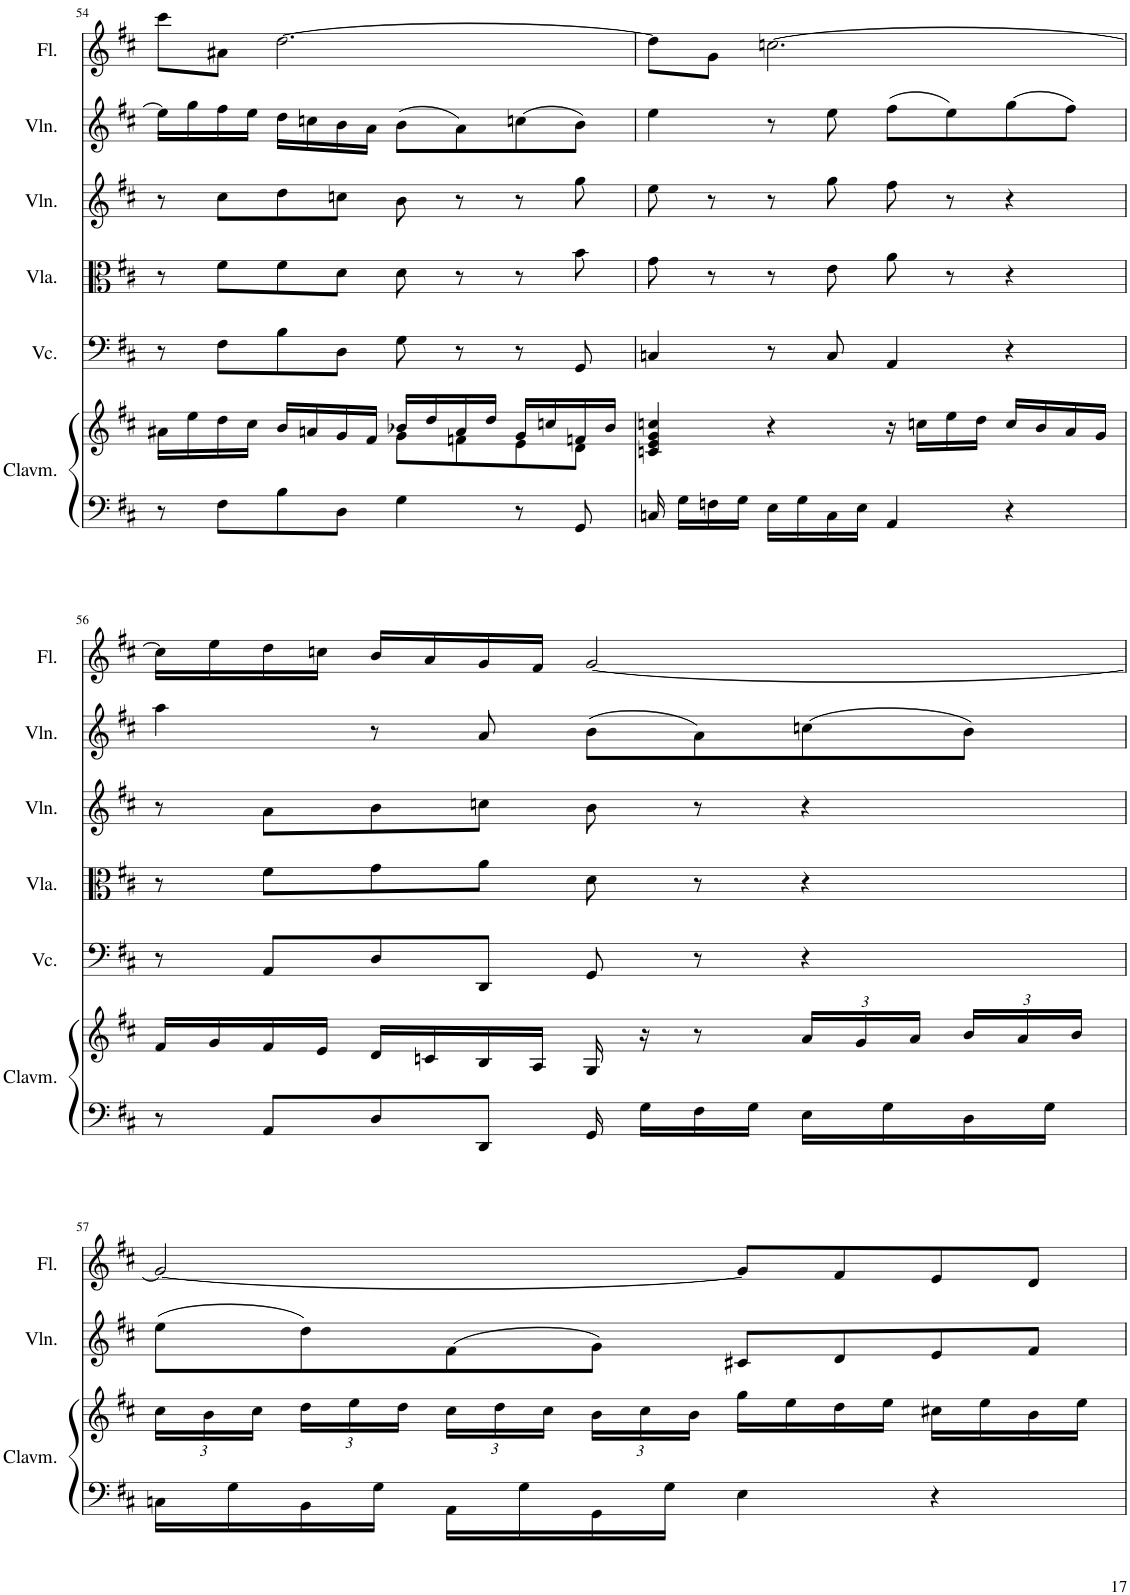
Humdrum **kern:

**kern	**kern	**kern	**kern	**kern	**kern	**kern
*part6	*part6	*part5	*part4	*part3	*part2	*part1
*staff7	*staff6	*staff5	*staff4	*staff3	*staff2	*staff1
*I"Clavicémbalo	*	*I"Violonchelo	*I"Viola	*I"Violín	*I"Violín	*I"Flauta
*I'Clavm.	*	*I'Vc.	*I'Vla.	*I'Vln.	*I'Vln.	*I'Fl.
!!LO:PB:g=z
*clefF4	*clefG2	*clefF4	*clefC3	*clefG2	*clefG2	*clefG2
*k[f#c#]	*k[f#c#]	*k[f#c#]	*k[f#c#]	*k[f#c#]	*k[f#c#]	*k[f#c#]
*M2/2	*M2/2	*M2/2	*M2/2	*M2/2	*M2/2	*M2/2
*met(c|)	*met(c|)	*met(c|)	*met(c|)	*met(c|)	*met(c|)	*met(c|)
=54	=54	=54	=54	=54	=54	=54
*	*^	*	*	*	*	*
8r	16a#X\LL	2ryy	8r	8r	8r	16ee\LL]	8ccc#\L
.	16ee\	.	.	.	.	16gg\	.
8F#\L	16dd\	.	8F#\L	8f#\L	8cc#\L	16ff#\	8a#X\J
.	16cc#\JJ	.	.	.	.	16ee\JJ	.
8B\	16b/LL	.	8B\	8f#\	8dd\	16dd\LL	[2.dd\
.	16an/	.	.	.	.	16ccn\	.
8D\J	16g/	.	8D\J	8d\J	8ccn\J	16b\	.
.	16f#/JJ	.	.	.	.	16a\JJ	.
4G\	16b-X/LL	8g\L	8G\	8d\	8b\	(8b\L	.
.	16dd/	.	.	.	.	.	.
.	16a/	8fn\	8r	8r	8r	8a\)	.
.	16dd/JJ	.	.	.	.	.	.
8r	16g/LL	8e\	8r	8r	8r	(8ccn\	.
.	16ccn/	.	.	.	.	.	.
8GG/	16fn/	8d\J	8GG/	8b\	8gg\	8b\J)	.
.	16b-/JJ	.	.	.	.	.	.
*	*v	*v	*	*	*	*	*
=55	=55	=55	=55	=55	=55	=55
16Cn/	4cn/ 4e/ 4g/ 4ccn/	4Cn/	8g\	8ee\	4ee\	8dd\L]
16G\LL	.	.	.	.	.	.
16Fn\	.	.	8r	8r	.	8g\J
16G\JJ	.	.	.	.	.	.
16E\LL	4r	8r	8r	8r	8r	[2.ccn\
16G\	.	.	.	.	.	.
16C\	.	8C/	8e\	8gg\	8ee\	.
16E\JJ	.	.	.	.	.	.
4AA/	16r	4AA/	8a\	8ff#\	(8ff#\L	.
.	16ccn\LL	.	.	.	.	.
.	16ee\	.	8r	8r	8ee\)	.
.	16dd\JJ	.	.	.	.	.
4r	16cc/LL	4r	4r	4r	(8gg\	.
.	16b/	.	.	.	.	.
.	16a/	.	.	.	8ff#\J)	.
.	16g/JJ	.	.	.	.	.
!!LO:LB:g=z
=56	=56	=56	=56	=56	=56	=56
8r	16f#/LL	8r	8r	8r	4aa\	16cc\LL]
.	16g/	.	.	.	.	16ee\
8AA/L	16f#/	8AA/L	8f#\L	8a\L	.	16dd\
.	16e/JJ	.	.	.	.	16ccn\JJ
8D/	16d/LL	8D/	8g\	8b\	8r	16b/LL
.	16cn/	.	.	.	.	16a/
8DD/J	16B/	8DD/J	8a\J	8ccn\J	8a/	16g/
.	16A/JJ	.	.	.	.	16f#/JJ
16GG/	16G/	8GG/	8d\	8b\	(8b\L	[2g/
16G\LL	16r	.	.	.	.	.
16F#\	8r	8r	8r	8r	8a\)	.
16G\JJ	.	.	.	.	.	.
*	*Xbrackettup	*	*	*	*	*
16E\LL	24a/LL	4r	4r	4r	(8ccn\	.
.	24g/	.	.	.	.	.
16G\	.	.	.	.	.	.
.	24a/JJ	.	.	.	.	.
16D\	24b/LL	.	.	.	8b\J)	.
.	24a/	.	.	.	.	.
16G\JJ	.	.	.	.	.	.
.	24b/JJ	.	.	.	.	.
!!LO:LB:g=z
=57	=57	=57	=57	=57	=57	=57
16Cn\LL	24cc#\LL	1r	1r	1r	(8ee\L	2g/_
.	24b\	.	.	.	.	.
16G\	.	.	.	.	.	.
.	24cc#\JJ	.	.	.	.	.
16BB\	24dd\LL	.	.	.	8dd\)	.
.	24ee\	.	.	.	.	.
16G\JJ	.	.	.	.	.	.
.	24dd\JJ	.	.	.	.	.
16AA\LL	24cc#\LL	.	.	.	(8f#\	.
.	24dd\	.	.	.	.	.
16G\	.	.	.	.	.	.
.	24cc#\JJ	.	.	.	.	.
16GG\	24b\LL	.	.	.	8g\J)	.
.	24cc#\	.	.	.	.	.
16G\JJ	.	.	.	.	.	.
.	24b\JJ	.	.	.	.	.
4E\	16gg\LL	.	.	.	8c#X/L	8g/L]
.	16ee\	.	.	.	.	.
.	16dd\	.	.	.	8d/	8f#/
.	16ee\JJ	.	.	.	.	.
4r	16cc#X\LL	.	.	.	8e/	8e/
.	16ee\	.	.	.	.	.
.	16b\	.	.	.	8f#/J	8d/J
.	16ee\JJ	.	.	.	.	.
=	=	=	=	=	=	=
*-	*-	*-	*-	*-	*-	*-
